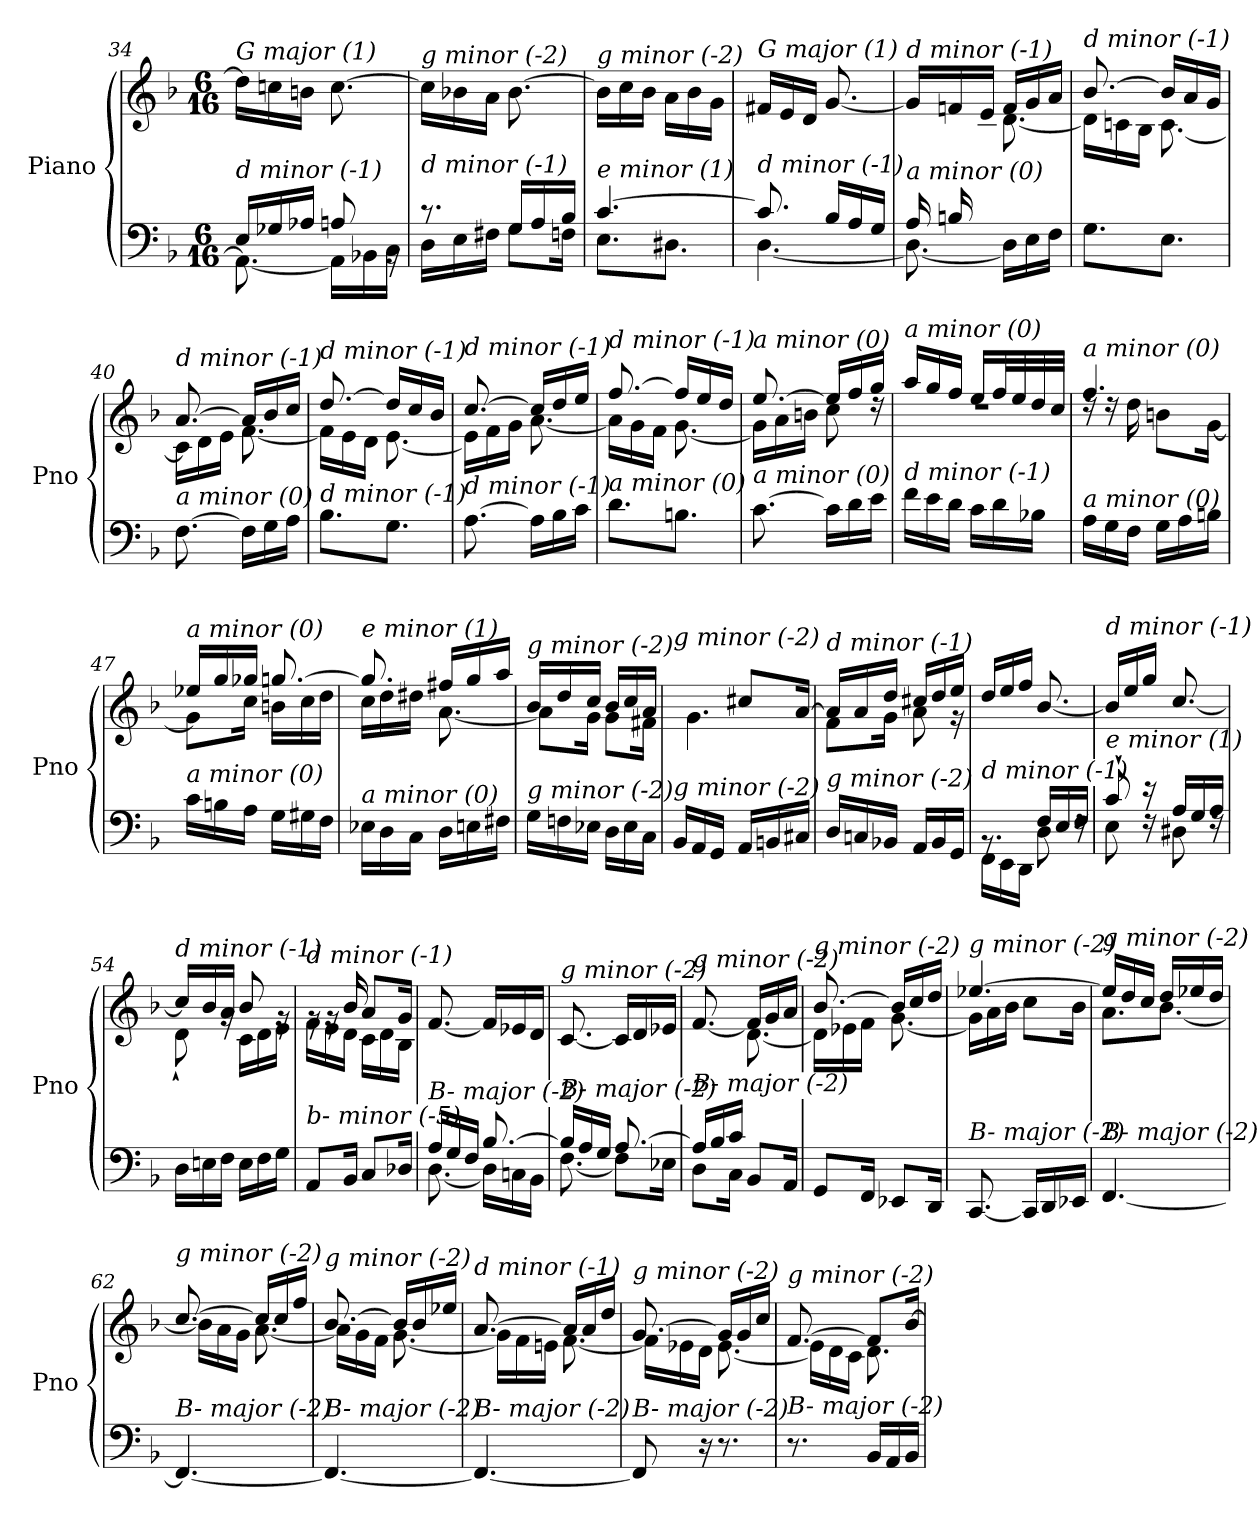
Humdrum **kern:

**kern	**kern
*part1	*part1
*staff2	*staff1
*I"Piano	*
*I'Pno	*
*clefF4	*clefG2
*k[b-]	*k[b-]
*M6/16	*M6/16
=34	=34
*^	*
!	!	!LO:TX:i:t=G major (1)
!LO:TX:i:t=d minor (-1)	!	!
16E/LL	8.AA\_	16dd\LL]
16G-Xi/	.	16ccn\
16A-Xi/JJ	.	16bn\JJ
8A/	16AA\LL]	[8.cc\
.	16BB-X\	.
16rBB	16C\JJ	.
=35	=35	=35
!	!	!LO:TX:i:t=g minor (-2)
!LO:TX:i:t=d minor (-1)	!	!
8.r	16D\LL	16cc\LL]
.	16E\	16b-X\
.	16F#Xj\JJ	16a\JJ
16G/LL	8G\L	[8.b-\
16A/	.	.
16B-/JJ	16Fn\Jk	.
=36	=36	=36
!	!	!LO:TX:i:t=g minor (-2)
!LO:TX:i:t=e minor (1)	!	!
[4.c/	8.E\L	16b-\LL]
.	.	16cc\
.	.	16b-\JJ
.	8.D#Xi\J	16a\LL
.	.	16b-\
.	.	16g\JJ
=37	=37	=37
!	!	!LO:TX:i:t=G major (1)
!LO:TX:i:t=d minor (-1)	!	!
8.c/]	[4.D\	16f#X/LL
.	.	16e/
.	.	16d/JJ
16B-/LL	.	[8.g/
16A/	.	.
16G/JJ	.	.
!!LO:LB:g=z
=38	=38	=38
*	*	*^
!	!	!LO:TX:i:t=d minor (-1)	!
!LO:TX:i:t=a minor (0)	!	!	!
16A/LL	8.D\_	16g/LL]	8ryy
16Bn/	.	16fn/	.
4ryy	.	16e/JJ	16c#X\JJ
.	16D\LL]	16f/LL	[8.d\
.	16E\	16g/	.
.	16F\JJ	16a/JJ	.
=39	=39	=39	=39
!	!	!LO:TX:i:t=d minor (-1)	!
!LO:TX:i:t=a minor (0)	!	!	!
*v	*v	*	*
8.G\L	[8.b-/	16d\LL]
.	.	16cn\
.	.	16B-\JJ
8.E\J	16b-/LL]	[8.c\
.	16a/	.
.	16g/JJ	.
=40	=40	=40
!	!LO:TX:i:t=d minor (-1)	!
!LO:TX:i:t=a minor (0)	!	!
[8.F\	[8.a/	16c\LL]
.	.	16d\
.	.	16e\JJ
16F\LL]	16a/LL]	[8.f\
16G\	16b-/	.
16A\JJ	16cc/JJ	.
=41	=41	=41
!	!LO:TX:i:t=d minor (-1)	!
!LO:TX:i:t=d minor (-1)	!	!
8.B-\L	[8.dd/	16f\LL]
.	.	16e\
.	.	16d\JJ
8.G\J	16dd/LL]	[8.e\
.	16cc/	.
.	16b-/JJ	.
=42	=42	=42
!	!LO:TX:i:t=d minor (-1)	!
!LO:TX:i:t=d minor (-1)	!	!
[8.A\	[8.cc/	16e\LL]
.	.	16f\
.	.	16g\JJ
16A\LL]	16cc/LL]	[8.a\
16B-\	16dd/	.
16c\JJ	16ee/JJ	.
=43	=43	=43
!	!LO:TX:i:t=d minor (-1)	!
!LO:TX:i:t=a minor (0)	!	!
8.d\L	[8.ff/	16a\LL]
.	.	16g\
.	.	16f\JJ
8.Bn\J	16ff/LL]	[8.g\
.	16ee/	.
.	16dd/JJ	.
!!LO:LB:g=z	!!
=44	=44	=44
!	!LO:TX:i:t=a minor (0)	!
!LO:TX:i:t=a minor (0)	!	!
[8.c\	[8.ee/	16g\LL]
.	.	16a\
.	.	16bn\JJ
16c\LL]	16ee/LL]	8cc\
16d\	16ff/	.
16e\JJ	16gg/JJ	16rdd
=45	=45	=45
!	!LO:TX:i:t=a minor (0)	!
!LO:TX:i:t=d minor (-1)	!	!
16f\LL	16aa/LL	4.rdd
16e\	16gg/	.
16d\JJ	16ff/JJ	.
16c\LL	16ee/LL	.
16d\	32ff/L	.
.	32ee/	.
16B-X\JJ	32dd/	.
.	32cc/JJJ	.
=46	=46	=46
!	!LO:TX:i:t=a minor (0)	!
!LO:TX:i:t=a minor (0)	!	!
16A\LL	4.ff/	16rdd
16G\	.	16rdd
16F\JJ	.	16dd\
16G\LL	.	8bn\L
16A\	.	.
16Bn\JJ	.	[16g\Jk
=47	=47	=47
!	!LO:TX:i:t=a minor (0)	!
!LO:TX:i:t=a minor (0)	!	!
16c\LL	16ee-X/LL	8g\L]
16Bn\	16gg/	.
16A\JJ	16gg-Xi/JJ	16cc\Jk
16G\LL	[8.gg/	16bn\LL
16G#Xi\	.	16cc\
16F\JJ	.	16dd\JJ
=48	=48	=48
!	!LO:TX:i:t=e minor (1)	!
!LO:TX:i:t=a minor (0)	!	!
16E-X\LL	8.gg/]	16cc\LL
16D\	.	16dd\
16C\JJ	.	16dd#Xi\JJ
16D\LL	16ff#X/LL	[8.a\
16En\	16gg/	.
16F#Xj\JJ	16aa/JJ	.
!!LO:LB:g=z	!!
=49	=49	=49
!	!LO:TX:i:t=g minor (-2)	!
!LO:TX:i:t=g minor (-2)	!	!
16G\LL	16b-/LL	8a\L]
16Fn\	16dd/	.
16E-X\JJ	16cc/JJ	16g\Jk
16D\LL	16b-/LL	8g\L
16E-\	16cc/	.
16C\JJ	16a/JJ	16f#X\Jk
=50	=50	=50
!	!LO:TX:i:t=g minor (-2)	!
!LO:TX:i:t=g minor (-2)	!	!
16BB-/LL	8g/Lyy	4.g\
16AA/	.	.
16GG/JJ	16ee-X/Jk	.
16AA/LL	8cc#X/L	.
16BBn/	.	.
16C#X/JJ	[16a/Jk	.
=51	=51	=51
!	!LO:TX:i:t=d minor (-1)	!
!LO:TX:i:t=g minor (-2)	!	!
16D/LL	16a/LL]	8f\L
16Cn/	16a/	.
16BB-X/JJ	16dd/JJ	16g\Jk
16AA/LL	16cc#X/LL	8a\
16BB-/	16dd/	.
16GG/JJ	16ee/JJ	16r
=52	=52	=52
*^	*	*
!	!	!LO:TX:i:t=d minor (-1)	!
!LO:TX:i:t=d minor (-1)	!	!	!
*	*	*v	*v
8.rBB	16FF\LL	16dd/LL
.	16EE\	16ee/
.	16DD\JJ	16ff/JJ
16F/LL	8D\	[8.b-/
16E/	.	.
16F/JJ	16rF	.
=53	=53	=53
!	!	!LO:TX:i:t=d minor (-1)
!LO:TX:i:t=e minor (1)	!	!
8c`/	8E\	16b-/LL]
.	.	16ee/
16r	16rF	16gg/JJ
16A/LL	8D#Xi\	[8.cc/
16G/	.	.
16A/JJ	16rF	.
=54	=54	=54
*	*	*^
!	!	!LO:TX:i:t=d minor (-1)	!
!LO:TX:i:t=a minor (0)	!	!	!
*v	*v	*	*
16D\LL	16cc/LL]	8d`\
16En\	16b-/	.
16F\JJ	16a/JJ	16rg
16E\LL	8b-/	16c\LL
16F\	.	16d\
16G\JJ	16rg	16e\JJ
!!LO:LB:g=z	!!
=55	=55	=55
!	!LO:TX:i:t=d minor (-1)	!
!LO:TX:i:t=b- minor (-5)	!	!
8AA/L	16rg	16f\LL
.	16rg	16e\
16BB-/Jk	16b-/	16d\JJ
8C/L	8a/L	16c\LL
.	.	16d\
16D-Xi/Jk	16g/Jk	16B-\JJ
=56	=56	=56
*^	*	*
!	!	!LO:TX:i:t=g minor (-2)	!
!LO:TX:i:t=B- major (-2)	!	!	!
*	*	*v	*v
16A/LL	[8.D\	[8.f/
16G/	.	.
16F/JJ	.	.
[8.B-/	16D\LL]	16f/LL]
.	16Cn\	16e-X/
.	16BB-\JJ	16d/JJ
=57	=57	=57
!	!	!LO:TX:i:t=g minor (-2)
!LO:TX:i:t=B- major (-2)	!	!
16B-/LL]	[8.F\	[8.c/
16A/	.	.
16G/JJ	.	.
[8.A/	8F\L]	16c/LL]
.	.	16d/
.	16E-X\Jk	16e-X/JJ
=58	=58	=58
*	*^	*^
*	*	*	*	*^
!	!	!	!LO:TX:i:t=g minor (-2)	!	!
!LO:TX:i:t=B- major (-2)	!	!	!	!	!
8.ryy	16A/LL]	8D\L	[8.f/	8.ryy	8.ryy
.	16B-/	.	.	.	.
.	16c/JJ	16C\Jk	.	.	.
8.ryy	8BB-/L	8.ryy	16f/LL]	[8.d\	8.ryy
.	.	.	16g/	.	.
.	16AA/Jk	.	16a/JJ	.	.
*	*v	*v	*	*	*
*	*	*	*v	*v
=59	=59	=59	=59
!	!	!LO:TX:i:t=g minor (-2)	!
!LO:TX:i:t=B- major (-2)	!	!	!
*v	*v	*	*
8GG/L	[8.b-/	16d\LL]
.	.	16e-X\
16FF/Jk	.	16f\JJ
8EE-X/L	16b-/LL]	[8.g\
.	16cc/	.
16DD/Jk	16dd/JJ	.
=60	=60	=60
!	!LO:TX:i:t=g minor (-2)	!
!LO:TX:i:t=B- major (-2)	!	!
[8.CC/	[4.ee-X/	16g\LL]
.	.	16a\
.	.	16b-\JJ
16CC/LL]	.	8cc\L
16DD/	.	.
16EE-X/JJ	.	16b-\Jk
!!LO:LB:g=z	!!
=61	=61	=61
!	!LO:TX:i:t=g minor (-2)	!
!LO:TX:i:t=B- major (-2)	!	!
[4.FF/	16ee-/LL]	8.a\L
.	16dd/	.
.	16cc/JJ	.
.	16dd/LL	[8.b-\J
.	16ee-X/	.
.	16dd/JJ	.
=62	=62	=62
!	!LO:TX:i:t=g minor (-2)	!
!LO:TX:i:t=B- major (-2)	!	!
4.FF/_	[8.cc/	16b-\LL]
.	.	16a\
.	.	16g\JJ
.	16cc/LL]	[8.a\
.	16cc/	.
.	16ff/JJ	.
=63	=63	=63
!	!LO:TX:i:t=g minor (-2)	!
!LO:TX:i:t=B- major (-2)	!	!
4.FF/_	[8.b-/	16a\LL]
.	.	16g\
.	.	16f\JJ
.	16b-/LL]	[8.g\
.	16b-/	.
.	16ee-X/JJ	.
=64	=64	=64
!	!LO:TX:i:t=d minor (-1)	!
!LO:TX:i:t=B- major (-2)	!	!
4.FF/_	[8.a/	16g\LL]
.	.	16f\
.	.	16en\JJ
.	16a/LL]	[8.f\
.	16a/	.
.	16dd/JJ	.
=65	=65	=65
!	!LO:TX:i:t=g minor (-2)	!
!LO:TX:i:t=B- major (-2)	!	!
8FF/]	[8.g/	16f\LL]
.	.	16e-X\
16r	.	16d\JJ
8.r	16g/LL]	[8.e-\
.	16g/	.
.	16cc/JJ	.
=66	=66	=66
!	!LO:TX:i:t=g minor (-2)	!
!LO:TX:i:t=B- major (-2)	!	!
8.r	[8.f/	16e-\LL]
.	.	16d\
.	.	16c\JJ
16BB-/LL	8f/L]	8.d\
16AA/	.	.
16BB-/JJ	[16b-/Jk	.
*	*v	*v
=	=
*-	*-
